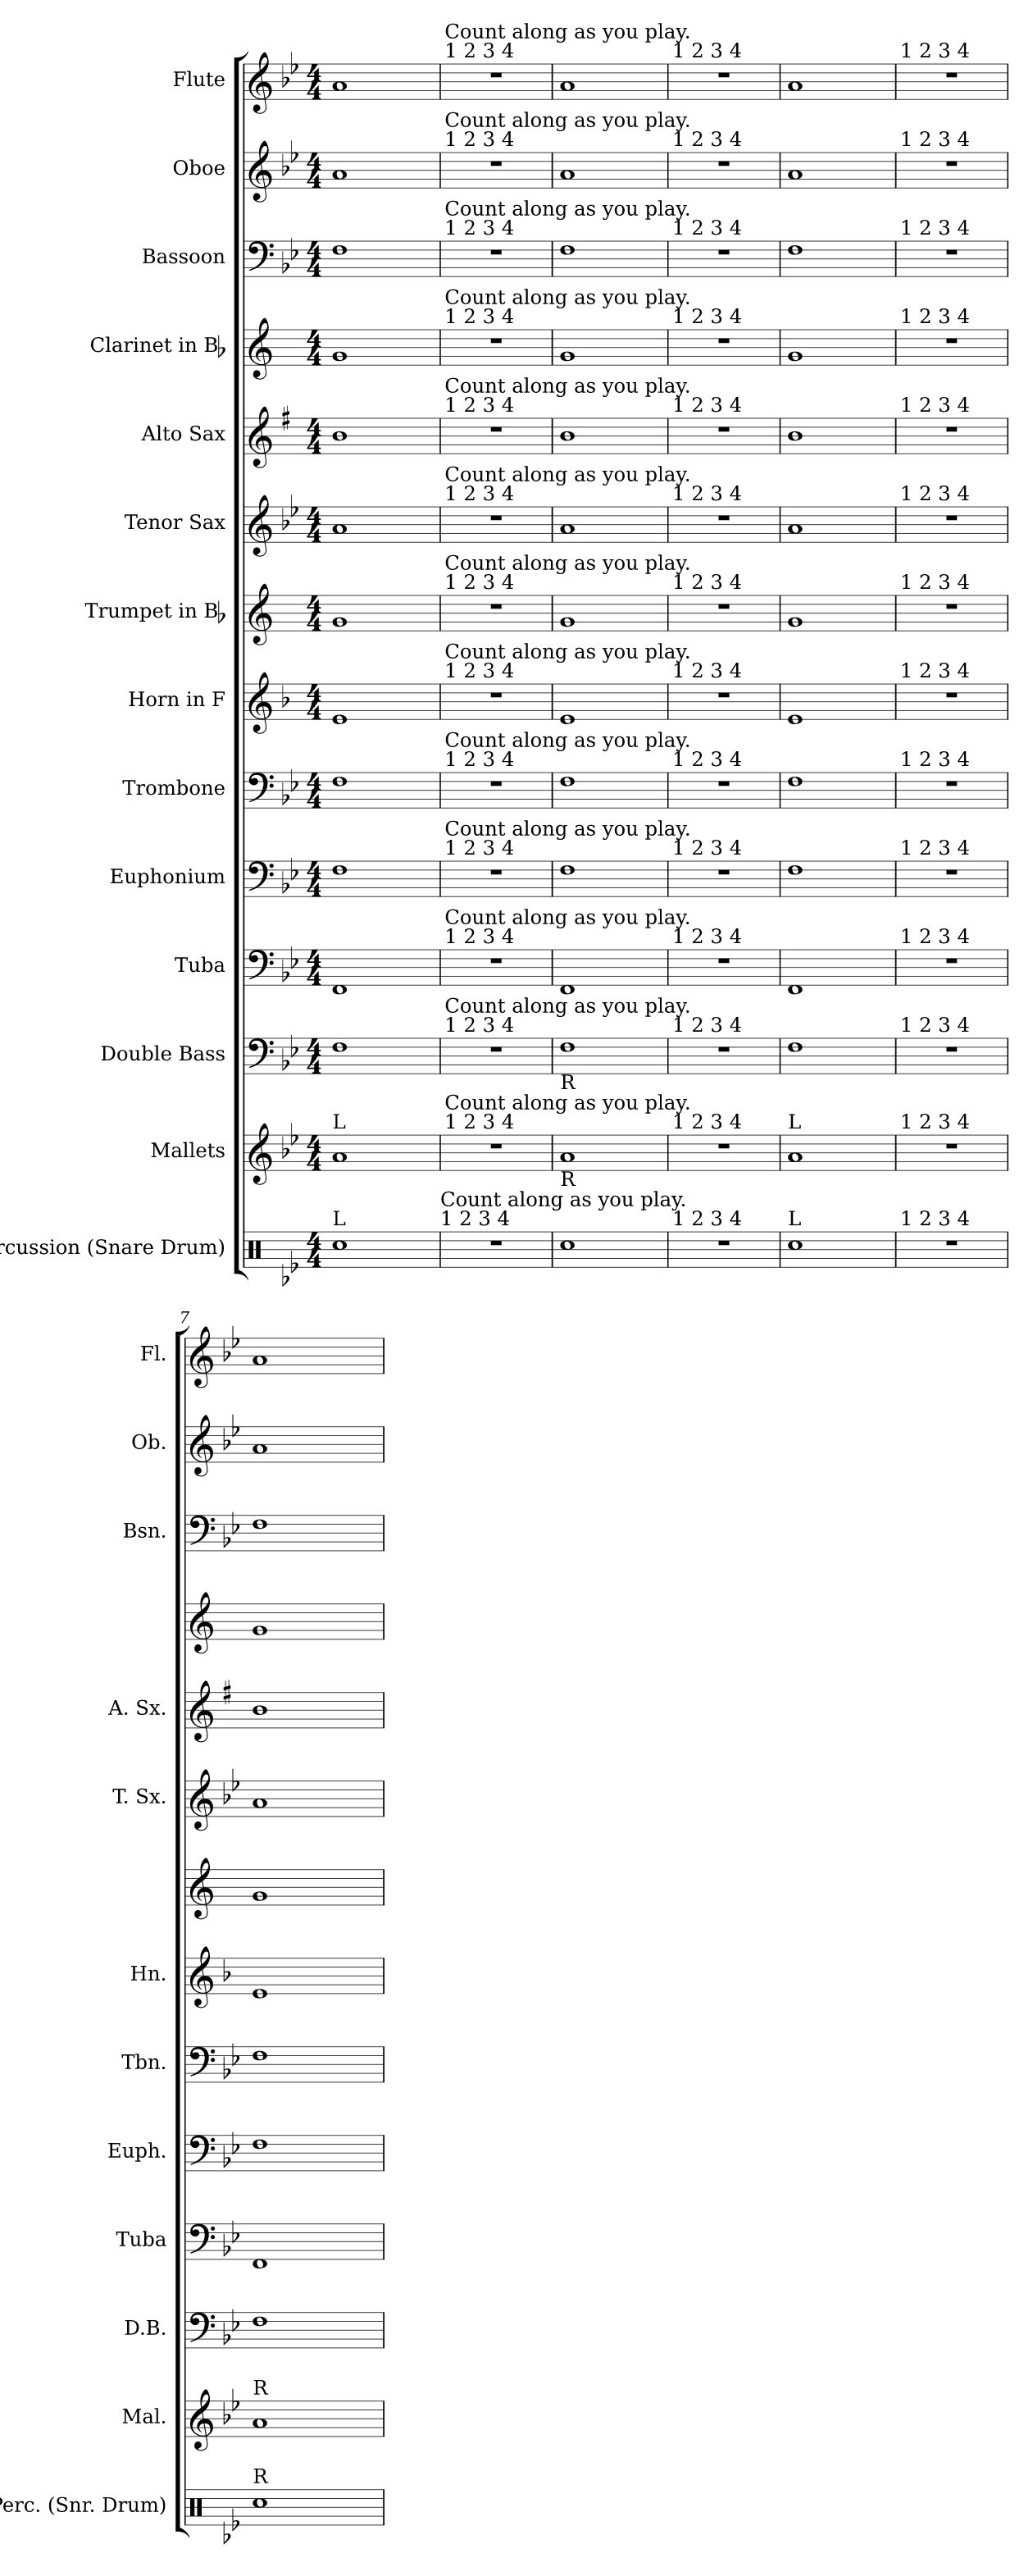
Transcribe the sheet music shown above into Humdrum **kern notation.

**kern	**kern	**kern	**kern	**kern	**kern	**kern	**kern	**kern	**kern	**kern	**kern	**kern	**kern
*part14	*part13	*part12	*part11	*part10	*part9	*part8	*part7	*part6	*part5	*part4	*part3	*part2	*part1
*staff14	*staff13	*staff12	*staff11	*staff10	*staff9	*staff8	*staff7	*staff6	*staff5	*staff4	*staff3	*staff2	*staff1
*I"Percussion (Snare Drum)	*I"Mallets	*I"Double Bass	*I"Tuba	*I"Euphonium	*I"Trombone	*I"Horn in F	*I"Trumpet in Bb	*I"Tenor Sax	*I"Alto Sax	*I"Clarinet in Bb	*I"Bassoon	*I"Oboe	*I"Flute
*I'Perc. (Snr. Drum)	*I'Mal.	*I'D.B.	*I'Tuba	*I'Euph.	*I'Tbn.	*I'Hn.	*	*I'T. Sx.	*I'A. Sx.	*	*I'Bsn.	*I'Ob.	*I'Fl.
*clefX	*clefG2	*clefF4	*clefF4	*clefF4	*clefF4	*clefG2	*clefG2	*clefG2	*clefG2	*clefG2	*clefF4	*clefG2	*clefG2
*	*	*ITrd7c12	*	*	*	*ITrd4c7	*ITrd1c2	*ITrd8c14	*ITrd5c9	*ITrd1c2	*	*	*
*k[b-e-]	*k[b-e-]	*k[b-e-]	*k[b-e-]	*k[b-e-]	*k[b-e-]	*k[b-e-]	*k[b-e-]	*k[b-e-]	*k[b-e-]	*k[b-e-]	*k[b-e-]	*k[b-e-]	*k[b-e-]
*B-:	*B-:	*B-:	*B-:	*B-:	*B-:	*B-:	*B-:	*B-:	*B-:	*B-:	*B-:	*B-:	*B-:
*M4/4	*M4/4	*M4/4	*M4/4	*M4/4	*M4/4	*M4/4	*M4/4	*M4/4	*M4/4	*M4/4	*M4/4	*M4/4	*M4/4
=1	=1	=1	=1	=1	=1	=1	=1	=1	=1	=1	=1	=1	=1
!	!LO:TX:a:t=L	!	!	!	!	!	!	!	!	!	!	!	!
!LO:TX:a:t=L	!	!	!	!	!	!	!	!	!	!	!	!	!
1Rcc	1a	1FF	1FF	1F	1F	1A	1f	1A	1d	1f	1F	1a	1a
!LO:TX:a:t=Count along as you play.\n1    2    3    4	!	!	!	!	!	!	!	!	!	!	!	!	!
=2	=2	=2	=2	=2	=2	=2	=2	=2	=2	=2	=2	=2	=2
!	!	!	!	!	!	!	!	!	!	!	!	!	!LO:TX:a:t=Count along as you play.\n1    2    3    4
!	!	!	!	!	!	!	!	!	!	!	!	!LO:TX:a:t=Count along as you play.\n1    2    3    4	!
!	!	!	!	!	!	!	!	!	!	!	!LO:TX:a:t=Count along as you play.\n1    2    3    4	!	!
!	!	!	!	!	!	!	!	!	!	!LO:TX:a:t=Count along as you play.\n1    2    3    4	!	!	!
!	!	!	!	!	!	!	!	!	!LO:TX:a:t=Count along as you play.\n1    2    3    4	!	!	!	!
!	!	!	!	!	!	!	!	!LO:TX:a:t=Count along as you play.\n1    2    3    4	!	!	!	!	!
!	!	!	!	!	!	!	!LO:TX:a:t=Count along as you play.\n1    2    3    4	!	!	!	!	!	!
!	!	!	!	!	!	!LO:TX:a:t=Count along as you play.\n1    2    3    4	!	!	!	!	!	!	!
!	!	!	!	!	!LO:TX:a:t=Count along as you play.\n1    2    3    4	!	!	!	!	!	!	!	!
!	!	!	!	!LO:TX:a:t=Count along as you play.\n1    2    3    4	!	!	!	!	!	!	!	!	!
!	!	!	!LO:TX:a:t=Count along as you play.\n1    2    3    4	!	!	!	!	!	!	!	!	!	!
!	!	!LO:TX:a:t=Count along as you play.\n1    2    3    4	!	!	!	!	!	!	!	!	!	!	!
!	!LO:TX:a:t=Count along as you play.\n1    2    3    4	!	!	!	!	!	!	!	!	!	!	!	!
1r	1r	1r	1r	1r	1r	1r	1r	1r	1r	1r	1r	1r	1r
=3	=3	=3	=3	=3	=3	=3	=3	=3	=3	=3	=3	=3	=3
!	!LO:TX:a:t=R	!	!	!	!	!	!	!	!	!	!	!	!
!LO:TX:a:t=R	!	!	!	!	!	!	!	!	!	!	!	!	!
1Rcc	1a	1FF	1FF	1F	1F	1A	1f	1A	1d	1f	1F	1a	1a
=4	=4	=4	=4	=4	=4	=4	=4	=4	=4	=4	=4	=4	=4
!	!	!	!	!	!	!	!	!	!	!	!	!	!LO:TX:a:t=1    2    3    4
!	!	!	!	!	!	!	!	!	!	!	!	!LO:TX:a:t=1    2    3    4	!
!	!	!	!	!	!	!	!	!	!	!	!LO:TX:a:t=1    2    3    4	!	!
!	!	!	!	!	!	!	!	!	!	!LO:TX:a:t=1    2    3    4	!	!	!
!	!	!	!	!	!	!	!	!	!LO:TX:a:t=1    2    3    4	!	!	!	!
!	!	!	!	!	!	!	!	!LO:TX:a:t=1    2    3    4	!	!	!	!	!
!	!	!	!	!	!	!	!LO:TX:a:t=1    2    3    4	!	!	!	!	!	!
!	!	!	!	!	!	!LO:TX:a:t=1    2    3    4	!	!	!	!	!	!	!
!	!	!	!	!	!LO:TX:a:t=1    2    3    4	!	!	!	!	!	!	!	!
!	!	!	!	!LO:TX:a:t=1    2    3    4	!	!	!	!	!	!	!	!	!
!	!	!	!LO:TX:a:t=1    2    3    4	!	!	!	!	!	!	!	!	!	!
!	!	!LO:TX:a:t=1    2    3    4	!	!	!	!	!	!	!	!	!	!	!
!	!LO:TX:a:t=1    2    3    4	!	!	!	!	!	!	!	!	!	!	!	!
!LO:TX:a:t=1    2    3    4	!	!	!	!	!	!	!	!	!	!	!	!	!
1r	1r	1r	1r	1r	1r	1r	1r	1r	1r	1r	1r	1r	1r
=5	=5	=5	=5	=5	=5	=5	=5	=5	=5	=5	=5	=5	=5
!	!LO:TX:a:t=L	!	!	!	!	!	!	!	!	!	!	!	!
!LO:TX:a:t=L	!	!	!	!	!	!	!	!	!	!	!	!	!
1Rcc	1a	1FF	1FF	1F	1F	1A	1f	1A	1d	1f	1F	1a	1a
=6	=6	=6	=6	=6	=6	=6	=6	=6	=6	=6	=6	=6	=6
!	!	!	!	!	!	!	!	!	!	!	!	!	!LO:TX:a:t=1    2    3    4
!	!	!	!	!	!	!	!	!	!	!	!	!LO:TX:a:t=1    2    3    4	!
!	!	!	!	!	!	!	!	!	!	!	!LO:TX:a:t=1    2    3    4	!	!
!	!	!	!	!	!	!	!	!	!	!LO:TX:a:t=1    2    3    4	!	!	!
!	!	!	!	!	!	!	!	!	!LO:TX:a:t=1    2    3    4	!	!	!	!
!	!	!	!	!	!	!	!	!LO:TX:a:t=1    2    3    4	!	!	!	!	!
!	!	!	!	!	!	!	!LO:TX:a:t=1    2    3    4	!	!	!	!	!	!
!	!	!	!	!	!	!LO:TX:a:t=1    2    3    4	!	!	!	!	!	!	!
!	!	!	!	!	!LO:TX:a:t=1    2    3    4	!	!	!	!	!	!	!	!
!	!	!	!	!LO:TX:a:t=1    2    3    4	!	!	!	!	!	!	!	!	!
!	!	!	!LO:TX:a:t=1    2    3    4	!	!	!	!	!	!	!	!	!	!
!	!	!LO:TX:a:t=1    2    3    4	!	!	!	!	!	!	!	!	!	!	!
!	!LO:TX:a:t=1    2    3    4	!	!	!	!	!	!	!	!	!	!	!	!
!LO:TX:a:t=1    2    3    4	!	!	!	!	!	!	!	!	!	!	!	!	!
1r	1r	1r	1r	1r	1r	1r	1r	1r	1r	1r	1r	1r	1r
=7	=7	=7	=7	=7	=7	=7	=7	=7	=7	=7	=7	=7	=7
!	!LO:TX:a:t=R	!	!	!	!	!	!	!	!	!	!	!	!
!LO:TX:a:t=R	!	!	!	!	!	!	!	!	!	!	!	!	!
1Rcc	1a	1FF	1FF	1F	1F	1A	1f	1A	1d	1f	1F	1a	1a
=	=	=	=	=	=	=	=	=	=	=	=	=	=
*-	*-	*-	*-	*-	*-	*-	*-	*-	*-	*-	*-	*-	*-
